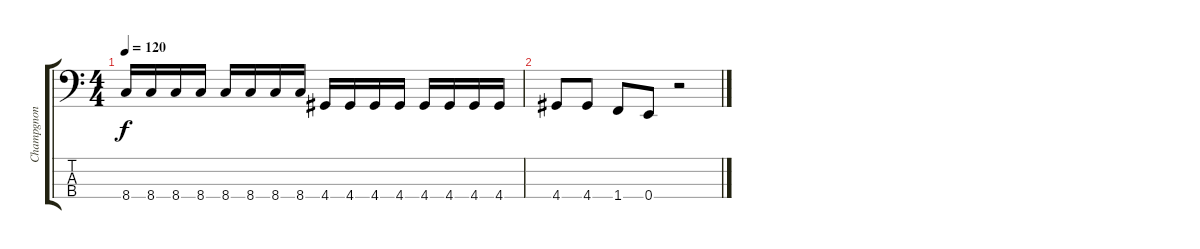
\track ("Champgnon" "Champgnon") {instrument electricbassfinger}
\staff {score tabs}
\tuning (G2 D2 A1 E1) {hide}
\ts (4 4)
\tempo 120
\clef f4
\ks c
8.4.16{dy f} 8.4.16 8.4.16 8.4.16 8.4.16 8.4.16 8.4.16 8.4.16 4.4.16 4.4.16 4.4.16 4.4.16 4.4.16 4.4.16 4.4.16 4.4.16 |
4.4.8 4.4.8 1.4.8 0.4.8 r.2
